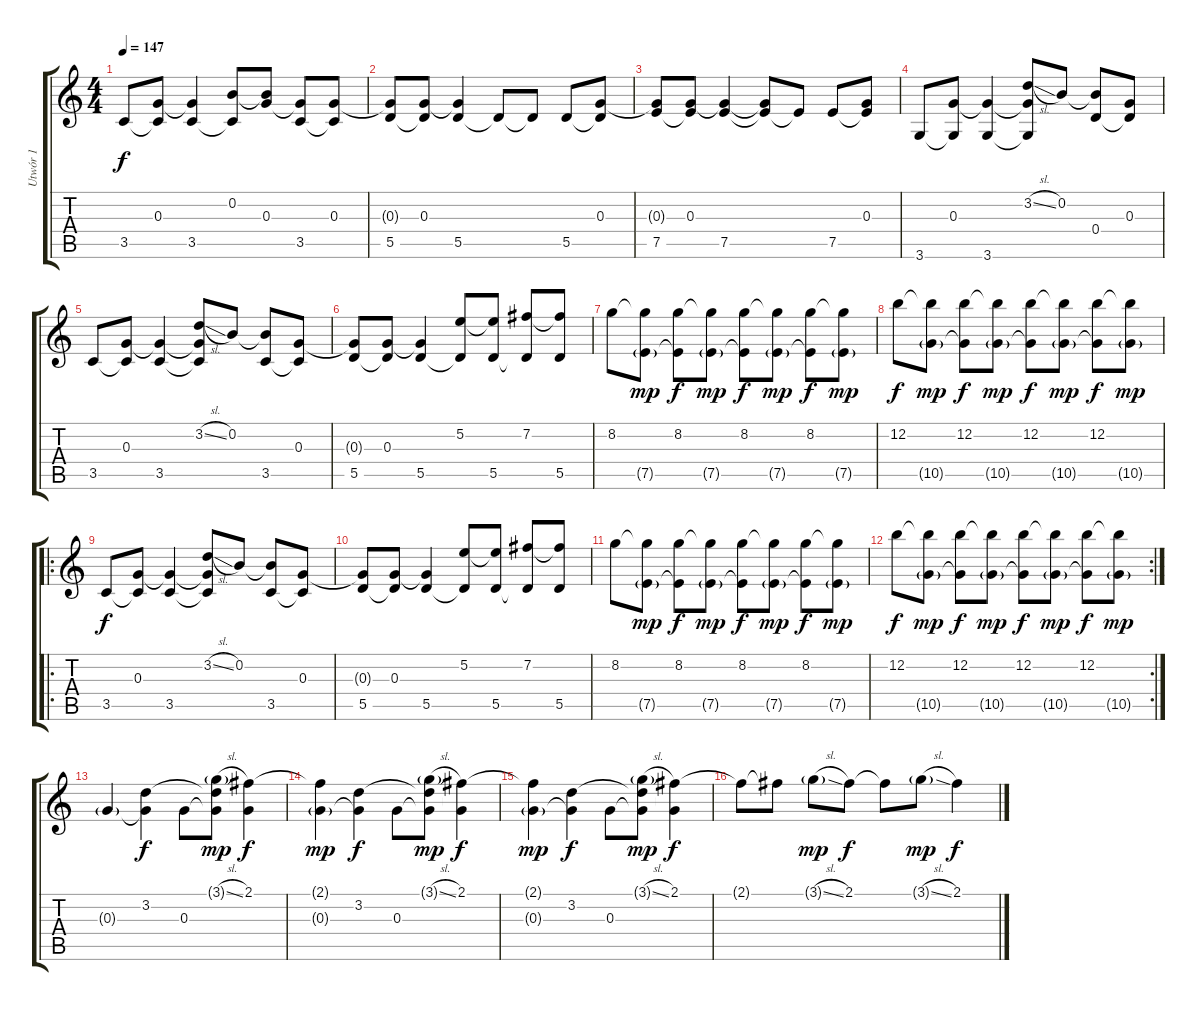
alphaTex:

\track ("Utwór 1" "Utwór 1") {instrument acousticguitarsteel}
\staff {score tabs}
\tuning (E4 B3 G3 D3 A2 E2) {hide}
\ts (4 4)
\tempo 147
\clef g2
\ks c
3.5.8{dy f instrument acousticguitarsteel} (0.3 3.5{t}).8 (0.3{t} 3.5).4 (0.2 3.5{t}).8 (0.2{t} 0.3).8 (0.3{t} 3.5).8 (0.3 3.5{t}).8 |
(0.3{t} 5.5).8 (0.3 5.5{t}).8 (0.3{t} 5.5).4 5.5{t}.8 5.5{t}.8 5.5.8 (0.3 5.5{t}).8 |
(0.3{t} 7.5).8 (0.3 7.5{t}).8 (0.3{t} 7.5).4 (0.3{t} 7.5{t}).8 7.5{t}.8 7.5.8 (0.3 7.5{t}).8 |
3.6.8 (0.3 3.6{t}).8 (0.3{t} 3.6).4 (3.2{sl} 0.3{t} 3.6{t}).8 0.2.8 (0.2{t} 0.4).8 (0.3 0.4{t}).8 |
3.5.8 (0.3 3.5{t}).8 (0.3{t} 3.5).4 (3.2{sl} 0.3{t} 3.5{t}).8 0.2.8 (0.2{t} 3.5).8 (0.3 3.5{t}).8 |
(0.3{t} 5.5).8 (0.3 5.5{t}).8 (0.3{t} 5.5).4 (5.2 5.5{t}).8 (5.2{t} 5.5).8 (7.2 5.5{t}).8 (7.2{t} 5.5).8 |
8.2.8 (8.2{t} 7.5{g}).8{dy mp} (8.2 7.5{t}).8{dy f} (8.2{t} 7.5{g}).8{dy mp} (8.2 7.5{t}).8{dy f} (8.2{t} 7.5{g}).8{dy mp} (8.2 7.5{t}).8{dy f} (8.2{t} 7.5{g}).8{dy mp} |
12.2.8{dy f} (12.2{t} 10.5{g}).8{dy mp} (12.2 10.5{t}).8{dy f} (12.2{t} 10.5{g}).8{dy mp} (12.2 10.5{t}).8{dy f} (12.2{t} 10.5{g}).8{dy mp} (12.2 10.5{t}).8{dy f} (12.2{t} 10.5{g}).8{dy mp} |
\ro
3.5.8{dy f} (0.3 3.5{t}).8 (0.3{t} 3.5).4 (3.2{sl} 0.3{t} 3.5{t}).8 0.2.8 (0.2{t} 3.5).8 (0.3 3.5{t}).8 |
(0.3{t} 5.5).8 (0.3 5.5{t}).8 (0.3{t} 5.5).4 (5.2 5.5{t}).8 (5.2{t} 5.5).8 (7.2 5.5{t}).8 (7.2{t} 5.5).8 |
8.2.8 (8.2{t} 7.5{g}).8{dy mp} (8.2 7.5{t}).8{dy f} (8.2{t} 7.5{g}).8{dy mp} (8.2 7.5{t}).8{dy f} (8.2{t} 7.5{g}).8{dy mp} (8.2 7.5{t}).8{dy f} (8.2{t} 7.5{g}).8{dy mp} |
\rc 2
12.2.8{dy f} (12.2{t} 10.5{g}).8{dy mp} (12.2 10.5{t}).8{dy f} (12.2{t} 10.5{g}).8{dy mp} (12.2 10.5{t}).8{dy f} (12.2{t} 10.5{g}).8{dy mp} (12.2 10.5{t}).8{dy f} (12.2{t} 10.5{g}).8{dy mp} |
0.3{g}.4 (3.2 0.3{t}).4{dy f} 0.3.8 (3.1{sl g} 3.2{t} 0.3{t}).8{dy mp} (2.1 0.3{t}).4{dy f} |
(2.1{t} 0.3{g}).4{dy mp} (3.2 0.3{t}).4{dy f} 0.3.8 (3.1{sl g} 3.2{t} 0.3{t}).8{dy mp} (2.1 0.3{t}).4{dy f} |
(2.1{t} 0.3{g}).4{dy mp} (3.2 0.3{t}).4{dy f} 0.3.8 (3.1{sl g} 3.2{t} 0.3{t}).8{dy mp} (2.1 0.3{t}).4{dy f} |
2.1{t}.8 2.1{t}.8 3.1{sl g}.8{dy mp} 2.1.8{dy f} 2.1{t}.8 3.1{sl g}.8{dy mp} 2.1.4{dy f}
